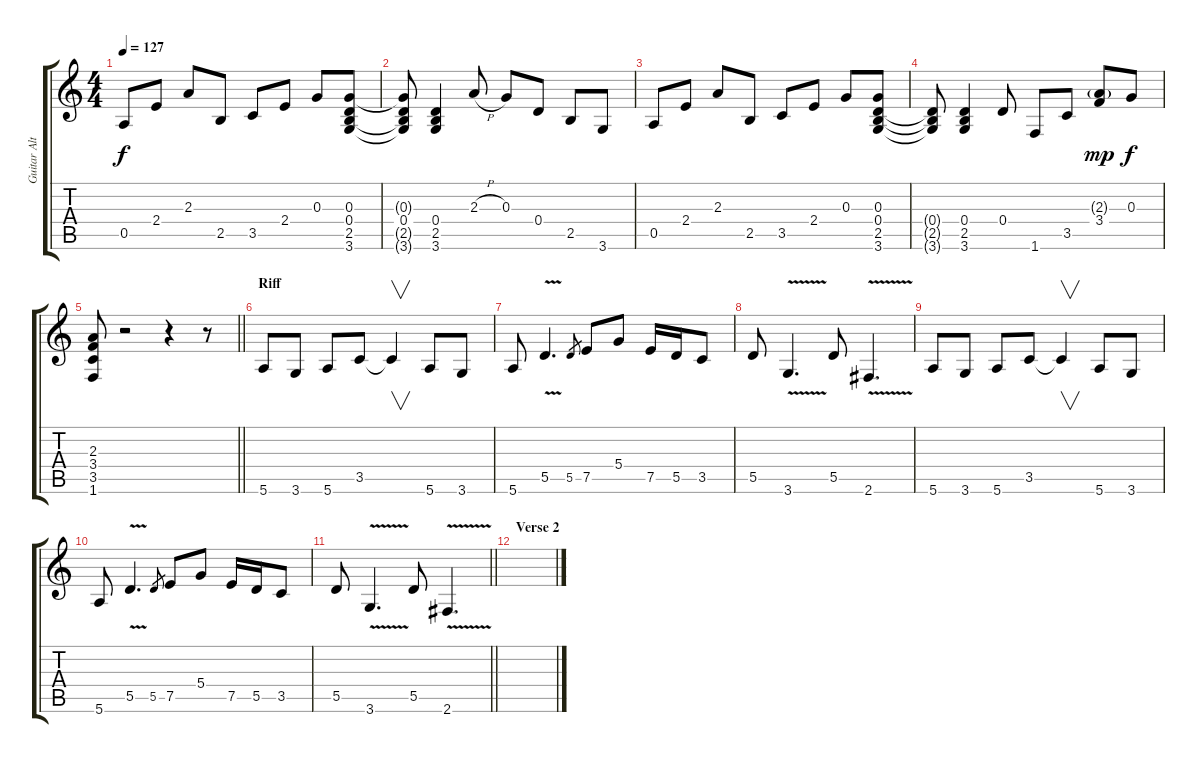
\track ("Guitar Alternate" "Guitar Alt") {instrument acousticguitarsteel}
\staff {score tabs}
\tuning (E4 B3 G3 D3 A2 E2) {hide}
\ts (4 4)
\tempo 127
\clef g2
\ks c
0.5.8{dy f} 2.4.8 2.3.8 2.5.8 3.5.8 2.4.8 0.3.8 (0.3 0.4 2.5 3.6).8 |
(0.3{t} 0.4 2.5{t} 3.6{t}).8 (0.4 2.5 3.6).4 2.3{h}.8 0.3.8 0.4.8 2.5.8 3.6.8 |
0.5.8 2.4.8 2.3.8 2.5.8 3.5.8 2.4.8 0.3.8 (0.3 0.4 2.5 3.6).8 |
(0.4{t} 2.5{t} 3.6{t}).8 (0.4 2.5 3.6).4 0.4.8 1.6.8 3.5.8 (2.3{g} 3.4).8{dy mp} 0.3.8{dy f} |
\barLineRight lightlight
(2.3 3.4 3.5 1.6).8 r.2 r.4 r.8 |
\section ("" "Riff")
5.6.8 3.6.8 5.6.8 3.5.8 3.5{t}.4{v} 5.6.8 3.6.8 |
5.6.8 5.5{v}.4{d} 5.5.8{gr} 7.5.8 5.4.8 7.5.16 5.5.16 3.5.8 |
5.5.8 3.6{v}.4{d} 5.5.8 2.6{v}.4{d} |
5.6.8 3.6.8 5.6.8 3.5.8 3.5{t}.4{v} 5.6.8 3.6.8 |
5.6.8 5.5{v}.4{d} 5.5.8{gr} 7.5.8 5.4.8 7.5.16 5.5.16 3.5.8 |
\barLineRight lightlight
5.5.8 3.6{v}.4{d} 5.5.8 2.6{v}.4{d} |
\section ("" "Verse 2")
